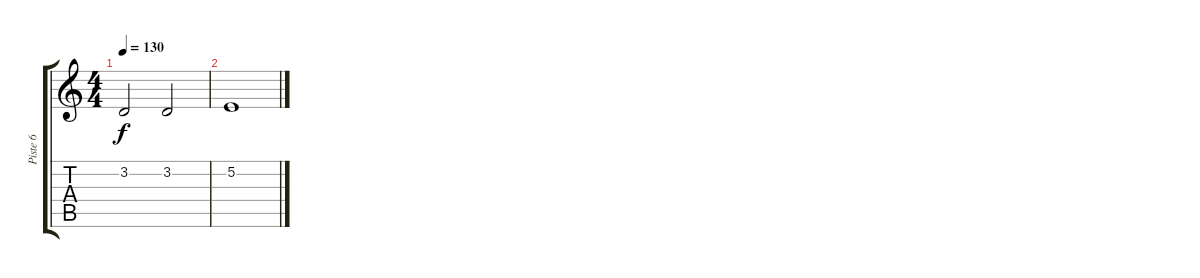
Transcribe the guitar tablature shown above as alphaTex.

\track ("Piste 6" "Piste 6") {instrument stringensemble2}
\staff {score tabs}
\tuning (E4 B3 G3 D3 A2 E2) {hide}
\ts (4 4)
\tempo 130
\clef g2
\ks c
3.2.2{dy f} 3.2.2 |
5.2.1
